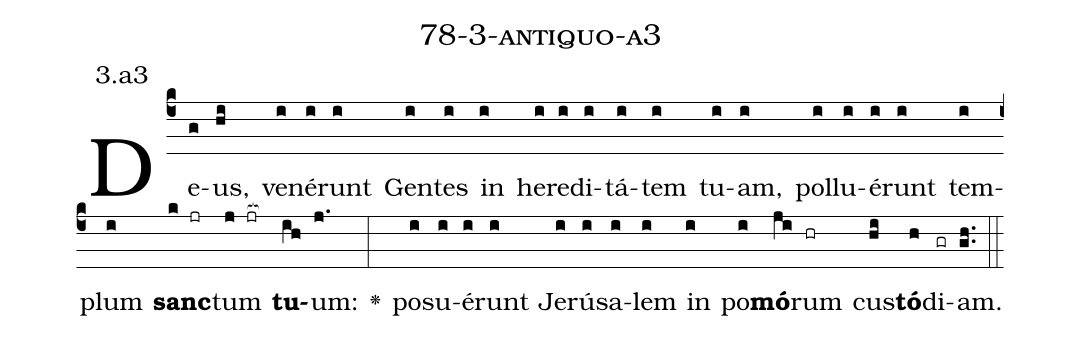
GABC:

name: 78-3-antiquo-a3;
annotation: 3.a3;
%%
(c4)De(g)us,(hi) ve(i)né(i)runt(i) Gen(i)tes(i) in(i) he(i)re(i)di(i)tá(i)tem(i) tu(i)am,(i) pol(i)lu(i)é(i)runt(i) tem(i)plum(i) <b>sanc</b>(k jr)tum(j jr[ocb:1{]) <b>tu</b>(ih[ocb:0}])um:(j.) <v>\greheightstar</v>(:) po(i)su(i)é(i)runt(i) Je(i)rú(i)sa(i)lem(i) in(i) po(i)<b>mó</b>(ji)rum(hr) cus(hi)<b>tó</b>(h)di(gr)am.(gh..) (::)


%E(i) u(i) o(ji) u(hi) a(h) e.(gh..) (::)
